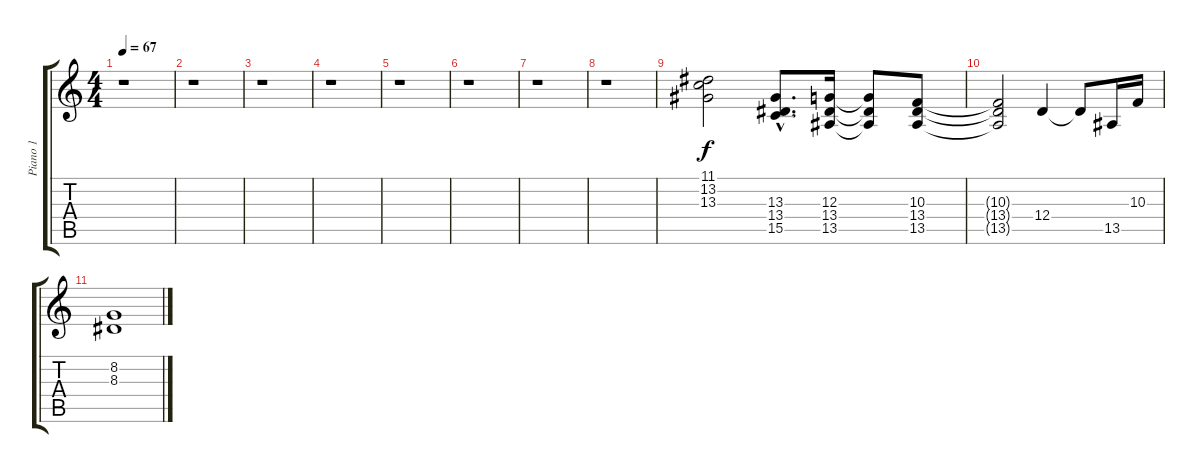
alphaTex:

\track ("Piano 1" "Piano 1") {instrument acousticgrandpiano}
\staff {score tabs}
\tuning (E4 B3 G3 D3 A2 E2) {hide}
\ts (4 4)
\tempo 67
\clef g2
\ks c
r.1{dy f} |
r.1 |
r.1 |
r.1 |
r.1 |
r.1 |
r.1 |
r.1 |
(11.1 13.2 13.3).2 (13.3{hac} 13.4{hac} 15.5{hac}).8{d} (12.3 13.4 13.5).16 (12.3{t} 13.4{t} 13.5{t}).8 (10.3 13.4 13.5).8 |
(10.3{t} 13.4{t} 13.5{t}).2 12.4.4 12.4{t}.8 13.5.16 10.3.16 |
(8.2 8.3).1
